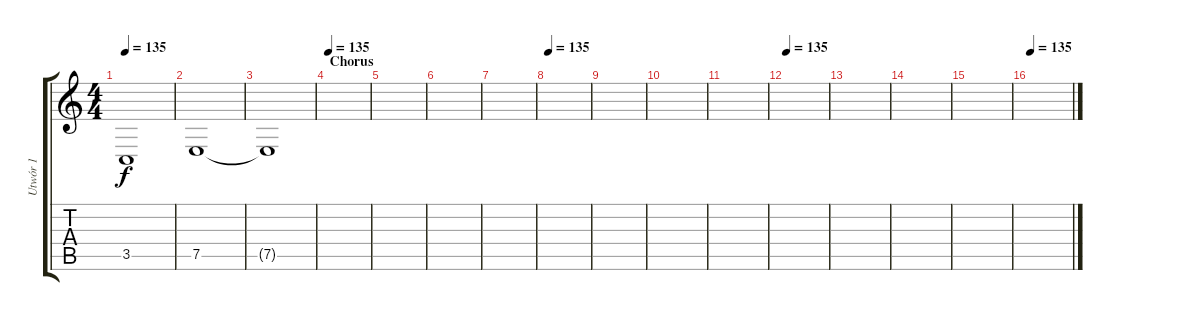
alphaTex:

\track ("Utwór 1" "Utwór 1") {instrument churchorgan}
\staff {score tabs}
\tuning (E4 B3 G3 D3 A2 E2) {hide}
\ts (4 4)
\tempo 135
\clef g2
\ks c
3.5.1{dy f} |
7.5.1 |
7.5{t}.1 |
\section ("" "Chorus")
\tempo 135
|
|
|
|
\tempo 135
|
|
|
|
\tempo 135
|
|
|
|
\tempo 135
